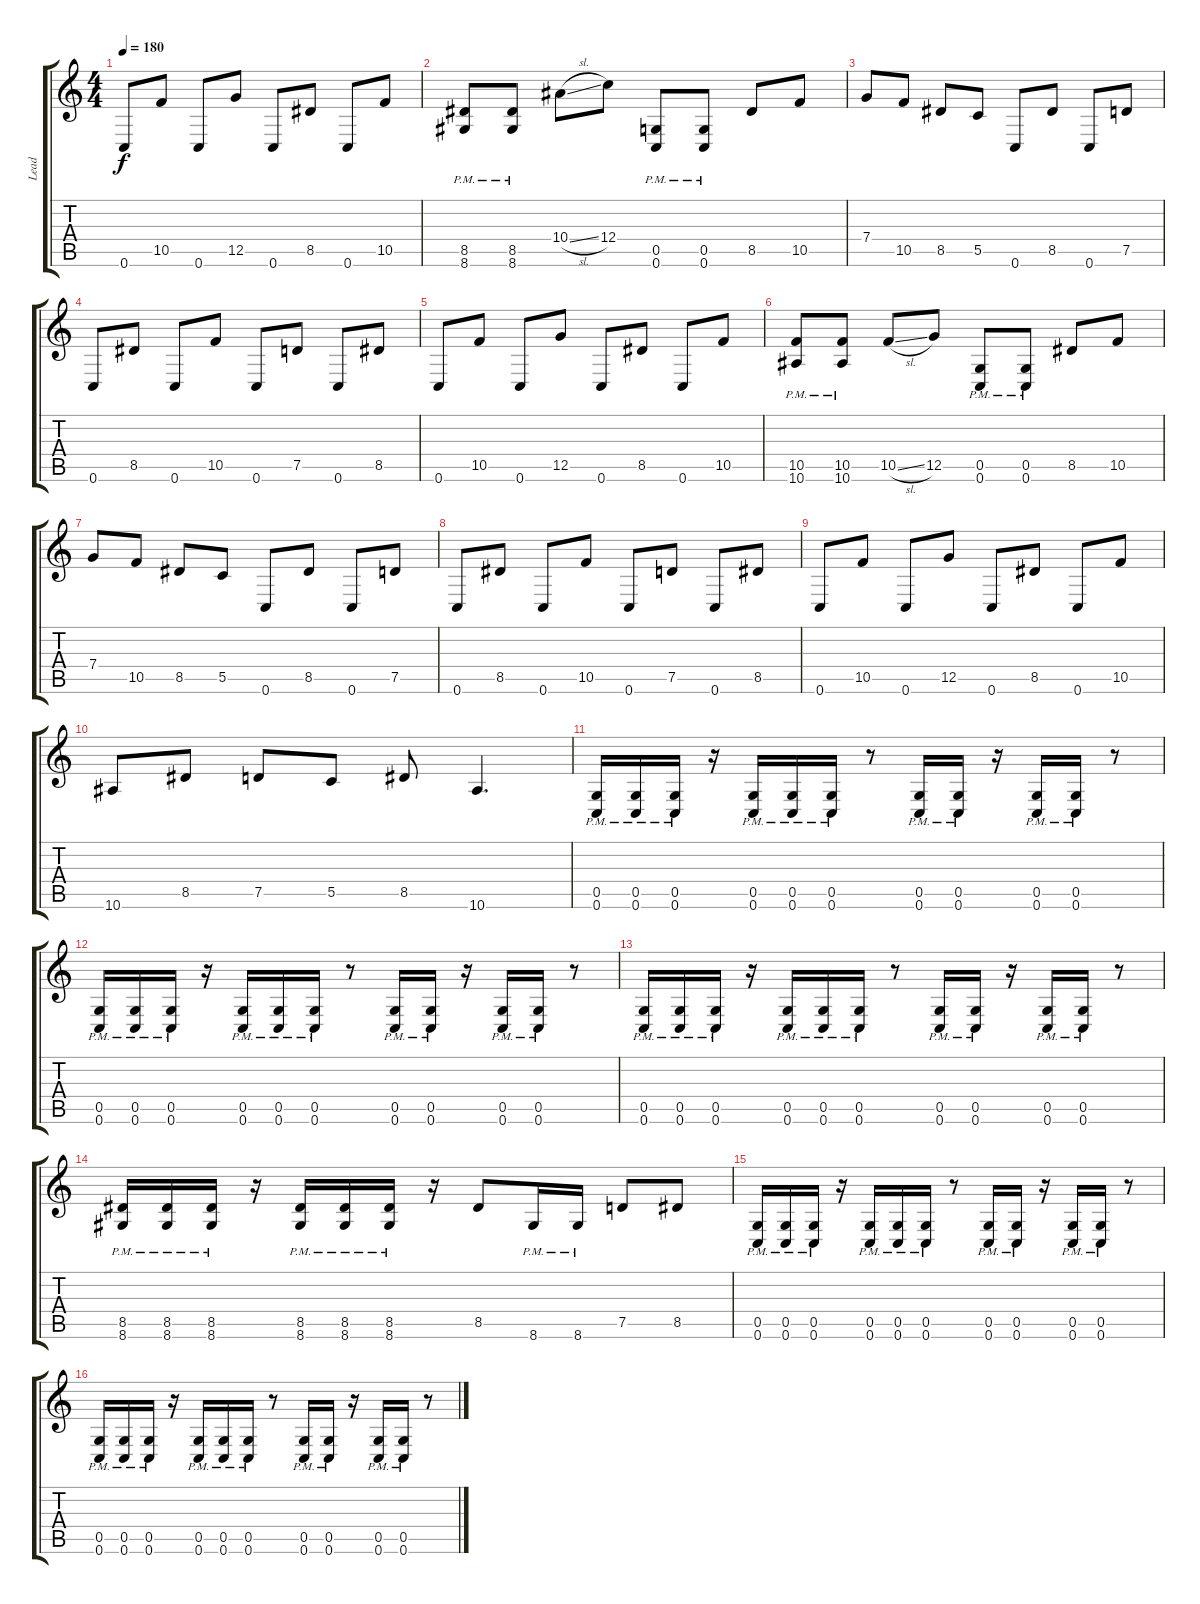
\track ("Lead" "Lead") {instrument distortionguitar}
\staff {score tabs}
\tuning (D4 A3 F3 C3 G2 C2) {hide}
\ts (4 4)
\tempo 180
\clef g2
\ks c
0.6.8{dy f} 10.5.8 0.6.8 12.5.8 0.6.8 8.5.8 0.6.8 10.5.8 |
(8.5{pm} 8.6{pm}).8 (8.5{pm} 8.6{pm}).8 10.4{sl}.8 12.4.8 (0.5{pm} 0.6{pm}).8 (0.5{pm} 0.6{pm}).8 8.5.8 10.5.8 |
7.4.8 10.5.8 8.5.8 5.5.8 0.6.8 8.5.8 0.6.8 7.5.8 |
0.6.8 8.5.8 0.6.8 10.5.8 0.6.8 7.5.8 0.6.8 8.5.8 |
0.6.8 10.5.8 0.6.8 12.5.8 0.6.8 8.5.8 0.6.8 10.5.8 |
(10.5{pm} 10.6{pm}).8 (10.5{pm} 10.6{pm}).8 10.5{sl}.8 12.5.8 (0.5{pm} 0.6{pm}).8 (0.5{pm} 0.6{pm}).8 8.5.8 10.5.8 |
7.4.8 10.5.8 8.5.8 5.5.8 0.6.8 8.5.8 0.6.8 7.5.8 |
0.6.8 8.5.8 0.6.8 10.5.8 0.6.8 7.5.8 0.6.8 8.5.8 |
0.6.8 10.5.8 0.6.8 12.5.8 0.6.8 8.5.8 0.6.8 10.5.8 |
10.6.8 8.5.8 7.5.8 5.5.8 8.5.8 10.6.4{d} |
(0.5{pm} 0.6{pm}).16 (0.5{pm} 0.6{pm}).16 (0.5{pm} 0.6{pm}).16 r.16 (0.5{pm} 0.6{pm}).16 (0.5{pm} 0.6{pm}).16 (0.5{pm} 0.6{pm}).16 r.8 (0.5{pm} 0.6{pm}).16 (0.5{pm} 0.6{pm}).16 r.16 (0.5{pm} 0.6{pm}).16 (0.5{pm} 0.6{pm}).16 r.8 |
(0.5{pm} 0.6{pm}).16 (0.5{pm} 0.6{pm}).16 (0.5{pm} 0.6{pm}).16 r.16 (0.5{pm} 0.6{pm}).16 (0.5{pm} 0.6{pm}).16 (0.5{pm} 0.6{pm}).16 r.8 (0.5{pm} 0.6{pm}).16 (0.5{pm} 0.6{pm}).16 r.16 (0.5{pm} 0.6{pm}).16 (0.5{pm} 0.6{pm}).16 r.8 |
(0.5{pm} 0.6{pm}).16 (0.5{pm} 0.6{pm}).16 (0.5{pm} 0.6{pm}).16 r.16 (0.5{pm} 0.6{pm}).16 (0.5{pm} 0.6{pm}).16 (0.5{pm} 0.6{pm}).16 r.8 (0.5{pm} 0.6{pm}).16 (0.5{pm} 0.6{pm}).16 r.16 (0.5{pm} 0.6{pm}).16 (0.5{pm} 0.6{pm}).16 r.8 |
(8.5{pm} 8.6{pm}).16 (8.5{pm} 8.6{pm}).16 (8.5{pm} 8.6{pm}).16 r.16 (8.5{pm} 8.6{pm}).16 (8.5{pm} 8.6{pm}).16 (8.5{pm} 8.6{pm}).16 r.16 8.5.8 8.6{pm}.16 8.6{pm}.16 7.5.8 8.5.8 |
(0.5{pm} 0.6{pm}).16 (0.5{pm} 0.6{pm}).16 (0.5{pm} 0.6{pm}).16 r.16 (0.5{pm} 0.6{pm}).16 (0.5{pm} 0.6{pm}).16 (0.5{pm} 0.6{pm}).16 r.8 (0.5{pm} 0.6{pm}).16 (0.5{pm} 0.6{pm}).16 r.16 (0.5{pm} 0.6{pm}).16 (0.5{pm} 0.6{pm}).16 r.8 |
(0.5{pm} 0.6{pm}).16 (0.5{pm} 0.6{pm}).16 (0.5{pm} 0.6{pm}).16 r.16 (0.5{pm} 0.6{pm}).16 (0.5{pm} 0.6{pm}).16 (0.5{pm} 0.6{pm}).16 r.8 (0.5{pm} 0.6{pm}).16 (0.5{pm} 0.6{pm}).16 r.16 (0.5{pm} 0.6{pm}).16 (0.5{pm} 0.6{pm}).16 r.8
